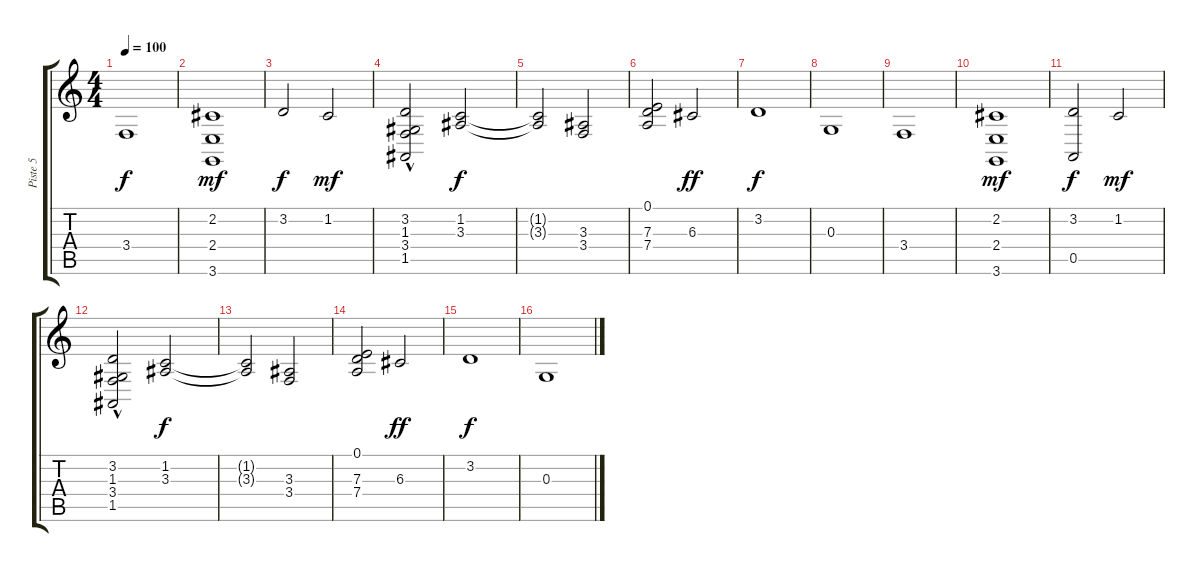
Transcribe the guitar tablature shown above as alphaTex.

\track ("Piste 5" "Piste 5") {instrument stringensemble2}
\staff {score tabs}
\tuning (E4 B3 G3 D3 A2 E2) {hide}
\ts (4 4)
\tempo 100
\clef g2
\ks c
3.4.1{dy f} |
(2.2 2.4 3.6).1{dy mf} |
3.2.2{dy f} 1.2.2{dy mf} |
(3.2 1.3{hac} 3.4 1.5).2 (1.2 3.3).2{dy f} |
(1.2{t} 3.3{t}).2 (3.3 3.4).2 |
(0.1 7.3 7.4).2 6.3.2{dy ff} |
3.2.1{dy f} |
0.3.1 |
3.4.1 |
(2.2 2.4 3.6).1{dy mf} |
(3.2 0.5).2{dy f} 1.2.2{dy mf} |
(3.2 1.3{hac} 3.4 1.5).2 (1.2 3.3).2{dy f} |
(1.2{t} 3.3{t}).2 (3.3 3.4).2 |
(0.1 7.3 7.4).2 6.3.2{dy ff} |
3.2.1{dy f} |
0.3.1
